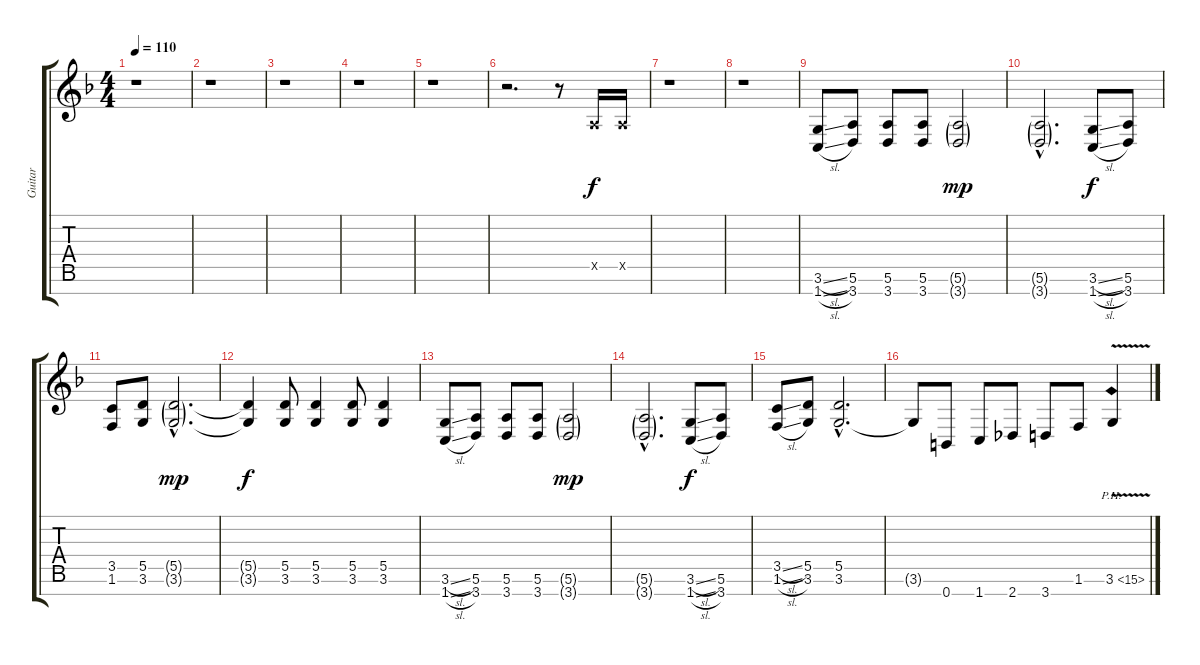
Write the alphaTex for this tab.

\track ("Guitar" "Guitar") {instrument distortionguitar}
\staff {score tabs}
\tuning (E4 B3 G3 D3 A2 E2 B1) {hide}
\ts (4 4)
\tempo 110
\clef g2
\ks f
r.1{dy f instrument distortionguitar} |
r.1 |
r.1 |
r.1 |
r.1 |
r.2{d} r.8 0.5{x}.16 0.5{x}.16 |
r.1 |
r.1 |
(3.6{sl} 1.7{sl}).8 (5.6 3.7).8 (5.6 3.7).8 (5.6 3.7).8 (5.6{g} 3.7{g}).2{dy mp} |
(5.6{g hac} 3.7{g hac}).2{d} (3.6{sl} 1.7{sl}).8{dy f} (5.6 3.7).8 |
(3.5 1.6).8 (5.5 3.6).8 (5.5{g hac} 3.6{g hac}).2{d dy mp} |
(5.5{t} 3.6{t}).4{dy f} (5.5 3.6).8 (5.5 3.6).4 (5.5 3.6).8 (5.5 3.6).4 |
(3.6{sl} 1.7{sl}).8 (5.6 3.7).8 (5.6 3.7).8 (5.6 3.7).8 (5.6{g} 3.7{g}).2{dy mp} |
(5.6{g hac} 3.7{g hac}).2{d} (3.6{sl} 1.7{sl}).8{dy f} (5.6 3.7).8 |
(3.5{sl} 1.6{sl}).8 (5.5 3.6).8 (5.5{hac} 3.6{hac}).2{d} |
3.6{t}.8 0.7.8 1.7.8 2.7.8 3.7.8 1.6.8 3.6{ph 12 v}.4
